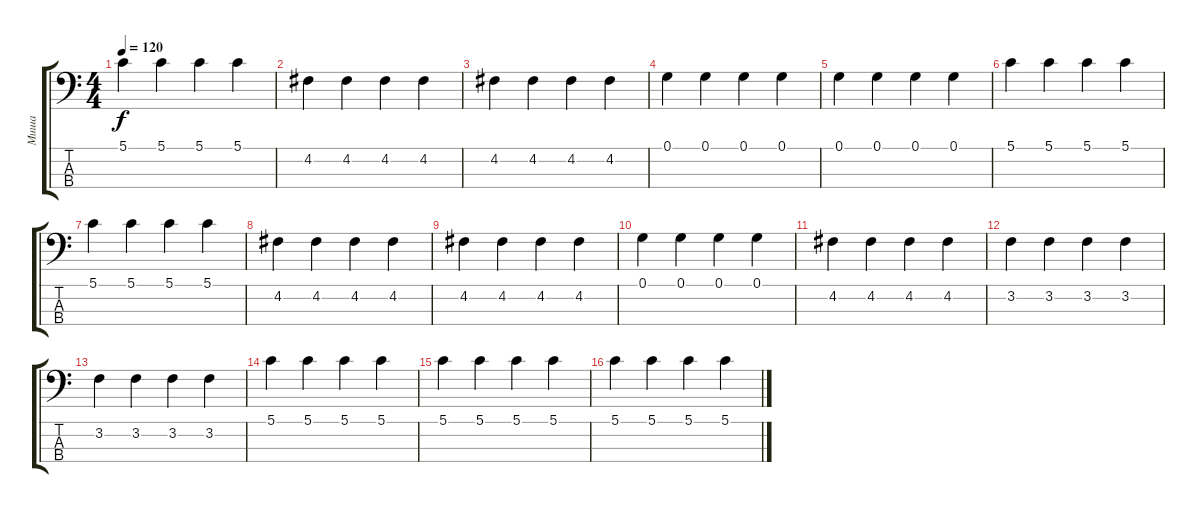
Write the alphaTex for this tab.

\track ("Миша" "Миша") {instrument electricbassfinger}
\staff {score tabs}
\tuning (G2 D2 A1 E1) {hide}
\ts (4 4)
\tempo 120
\clef f4
\ks c
5.1.4{dy f} 5.1.4 5.1.4 5.1.4 |
4.2.4 4.2.4 4.2.4 4.2.4 |
4.2.4 4.2.4 4.2.4 4.2.4 |
0.1.4 0.1.4 0.1.4 0.1.4 |
0.1.4 0.1.4 0.1.4 0.1.4 |
5.1.4 5.1.4 5.1.4 5.1.4 |
5.1.4 5.1.4 5.1.4 5.1.4 |
4.2.4 4.2.4 4.2.4 4.2.4 |
4.2.4 4.2.4 4.2.4 4.2.4 |
0.1.4 0.1.4 0.1.4 0.1.4 |
4.2.4 4.2.4 4.2.4 4.2.4 |
3.2.4 3.2.4 3.2.4 3.2.4 |
3.2.4 3.2.4 3.2.4 3.2.4 |
5.1.4 5.1.4 5.1.4 5.1.4 |
5.1.4 5.1.4 5.1.4 5.1.4 |
5.1.4 5.1.4 5.1.4 5.1.4
